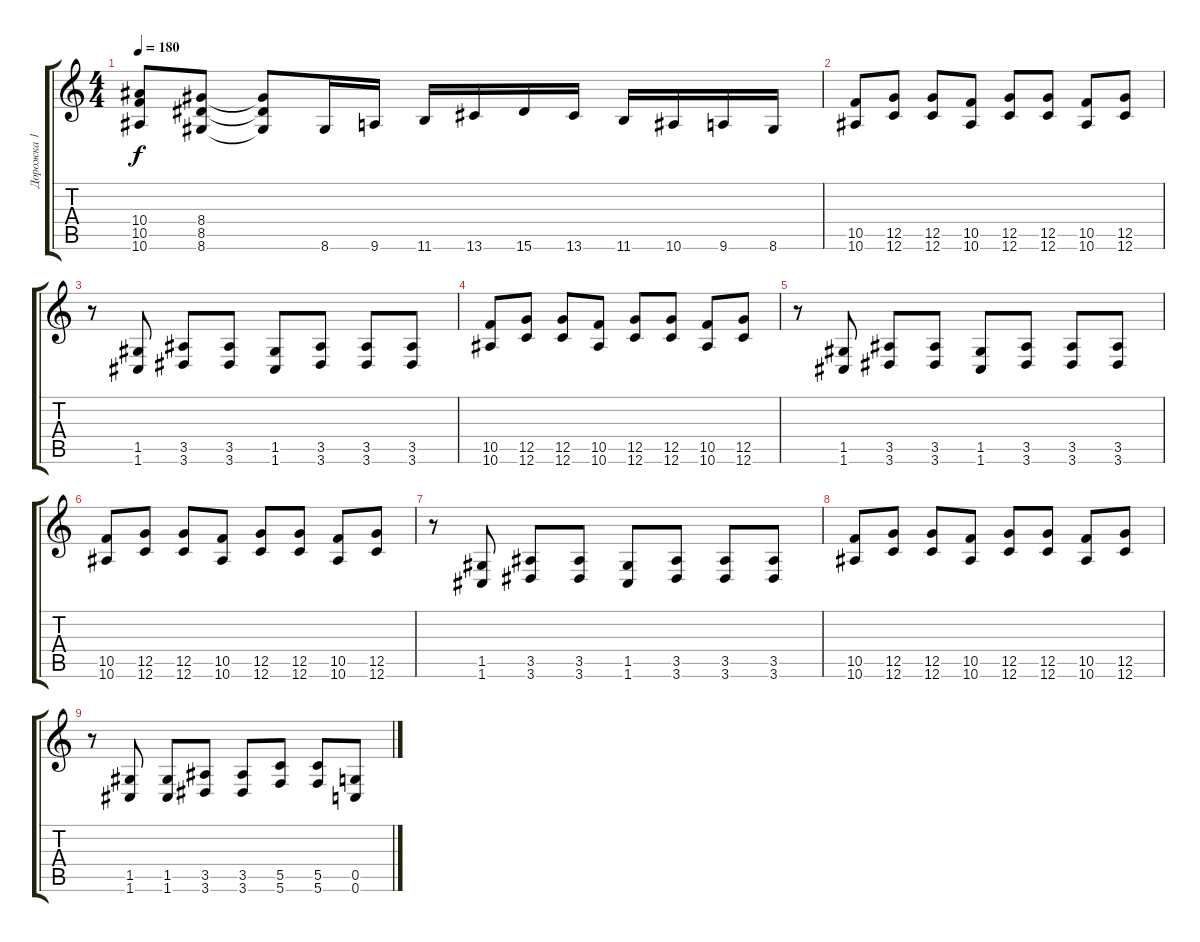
\track ("Дорожка 1" "Дорожка 1") {instrument overdrivenguitar}
\staff {score tabs}
\tuning (D4 A3 F3 C3 G2 C2) {hide}
\ts (4 4)
\tempo 180
\clef g2
\ks c
(10.4{t} 10.5{t} 10.6{t}).8{dy f} (8.4 8.5 8.6).8 (8.4{t} 8.5{t} 8.6{t}).8 8.6.16 9.6.16 11.6.16 13.6.16 15.6.16 13.6.16 11.6.16 10.6.16 9.6.16 8.6.16 |
(10.5 10.6).8 (12.5 12.6).8 (12.5 12.6).8 (10.5 10.6).8 (12.5 12.6).8 (12.5 12.6).8 (10.5 10.6).8 (12.5 12.6).8 |
r.8 (1.5 1.6).8 (3.5 3.6).8 (3.5 3.6).8 (1.5 1.6).8 (3.5 3.6).8 (3.5 3.6).8 (3.5 3.6).8 |
(10.5 10.6).8 (12.5 12.6).8 (12.5 12.6).8 (10.5 10.6).8 (12.5 12.6).8 (12.5 12.6).8 (10.5 10.6).8 (12.5 12.6).8 |
r.8 (1.5 1.6).8 (3.5 3.6).8 (3.5 3.6).8 (1.5 1.6).8 (3.5 3.6).8 (3.5 3.6).8 (3.5 3.6).8 |
(10.5 10.6).8 (12.5 12.6).8 (12.5 12.6).8 (10.5 10.6).8 (12.5 12.6).8 (12.5 12.6).8 (10.5 10.6).8 (12.5 12.6).8 |
r.8 (1.5 1.6).8 (3.5 3.6).8 (3.5 3.6).8 (1.5 1.6).8 (3.5 3.6).8 (3.5 3.6).8 (3.5 3.6).8 |
(10.5 10.6).8 (12.5 12.6).8 (12.5 12.6).8 (10.5 10.6).8 (12.5 12.6).8 (12.5 12.6).8 (10.5 10.6).8 (12.5 12.6).8 |
r.8 (1.5 1.6).8 (1.5 1.6).8 (3.5 3.6).8 (3.5 3.6).8 (5.5 5.6).8 (5.5 5.6).8 (0.5 0.6).8
